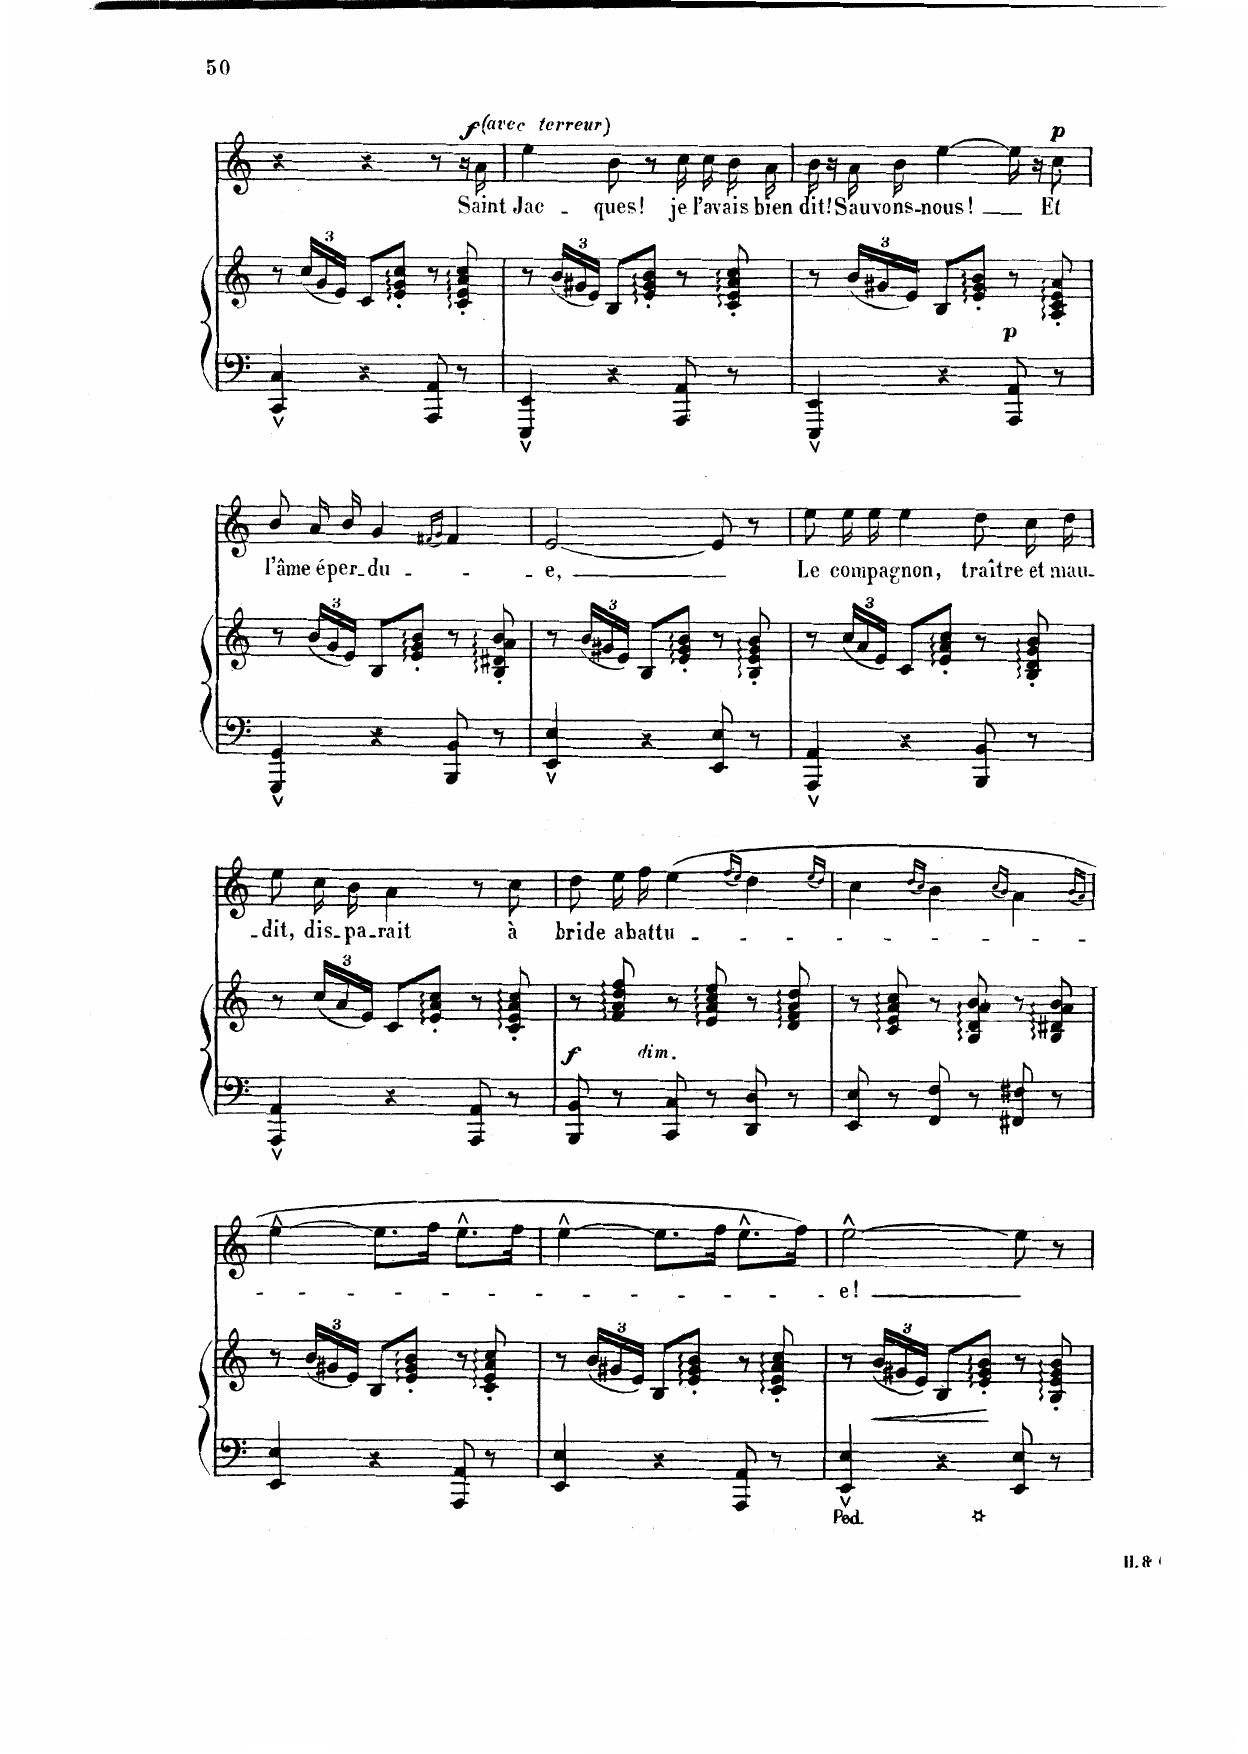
**kern	**kern	**dynam	**kern	**text	**dynam
*part2	*part2	*part2	*part1	*part1	*part1
*staff3	*staff2	*staff2/3	*staff1	*staff1	*staff1
*I"Piano	*	*	*I"Chant Voice	*	*
*I'Pno	*	*	*	*	*
*clefF4	*clefG2	*	*clefG2	*	*
*k[]	*k[]	*	*k[]	*	*
*M3/4	*M3/4	*	*M3/4	*	*
=58	=58	=58	=58	=58	=58
4CC/^^ 4C/^^	8r	.	4r	.	.
*	*Xbrackettup	*	*	*	*
.	24cc/LL	.	.	.	.
.	24g/	.	.	.	.
.	24e/JJ	.	.	.	.
4r	8c/L	.	4r	.	.
.	8e/' 8g/' 8cc/'J	.	.	.	.
8AAA/ 8AA/	8r	.	8r	.	.
8r	8c/' 8e/' 8a/' 8cc/'	.	16r	.	.
!	!	!	!	!	!LO:DY:a
!	!	!	!	!	!LO:DY:n=1:a
.	.	.	16a\	Saint	f other-dynamics
=59	=59	=59	=59	=59	=59
4EEE/^^ 4EE/^^	8r	.	4ee\	Jac-	.
.	24b/LL	.	.	.	.
.	24g#X/	.	.	.	.
.	24e/JJ	.	.	.	.
4r	8B/L	.	8b\	-ques!	.
.	8e/' 8g#/' 8b/'J	.	8r	.	.
8AAA/ 8AA/	8r	.	16cc\	je	.
.	.	.	16cc\	l'a-	.
8r	8c/' 8e/' 8a/' 8cc/'	.	16b\	-vais	.
.	.	.	16a\	bien	.
=60	=60	=60	=60	=60	=60
4EEE/^^ 4EE/^^	8r	.	16b\	dit!	.
.	.	.	16r	.	.
.	24b/LL	.	16a\	Sau-	.
.	24g#X/	.	.	.	.
.	.	.	16b\	-vons-	.
.	24e/JJ	.	.	.	.
4r	8B/L	.	[4ee\	-nous!	.
.	8e/' 8g#/' 8b/'J	.	.	.	.
!	!	!LO:DY:b	!	!	!
8AAA/ 8AA/	8r	p	16ee\]	.	.
.	.	.	16r	.	.
!	!	!	!	!	!LO:DY:a
8r	8A/' 8c/' 8e/' 8a/'	.	8cc\	Et	p
=61	=61	=61	=61	=61	=61
4GGG/^^ 4GG/^^	8r	.	8b/	l'âme	.
.	24b/LL	.	16a/	é-	.
.	24g/	.	.	.	.
.	.	.	16b/	-per-	.
.	24e/JJ	.	.	.	.
4r	8B/L	.	4g/	-du-	.
.	8e/' 8g/' 8b/'J	.	.	.	.
.	.	.	(16qf#X/LL	.	.
.	.	.	16qg/JJ)	.	.
8BBB/ 8BB/	8r	.	4f#/	.	.
8r	8B/' 8d#X/' 8a/' 8b/'	.	.	.	.
=62	=62	=62	=62	=62	=62
4EE/^^ 4E/^^	8r	.	[2e/	-e,	.
.	24b/LL	.	.	.	.
.	24g#X/	.	.	.	.
.	24e/JJ	.	.	.	.
4r	8B/L	.	.	.	.
.	8e/' 8g#/' 8b/'J	.	.	.	.
8EE/ 8E/	8r	.	8e/]	.	.
8r	8B/' 8e/' 8g#/' 8b/'	.	8r	.	.
=63	=63	=63	=63	=63	=63
4AAA/^^ 4AA/^^	8r	.	8ee\	Le	.
.	24cc/LL	.	16ee\	com-	.
.	24a/	.	.	.	.
.	.	.	16ee\	-pa-	.
.	24e/JJ	.	.	.	.
4r	8c/L	.	4ee\	-gnon,	.
.	8e/' 8a/' 8cc/'J	.	.	.	.
8BBB/ 8BB/	8r	.	8dd\	traître	.
8r	8B/' 8d/' 8g/' 8b/'	.	16cc\	et	.
.	.	.	16dd\	mau-	.
=64	=64	=64	=64	=64	=64
4AAA/^^ 4AA/^^	8r	.	8ee\	-- dit,	.
.	24cc/LL	.	16cc\	dis-	.
.	24a/	.	.	.	.
.	.	.	16b\	-pa-	.
.	24e/JJ	.	.	.	.
4r	8c/L	.	4a\	-rait	.
.	8e/' 8a/' 8cc/'J	.	.	.	.
8AAA/ 8AA/	8r	.	8r	.	.
8r	8B/' 8d/' 8g/' 8b/'	.	8cc\	à	.
=65	=65	=65	=65	=65	=65
!	!	!LO:DY:b=2	!	!	!
8BBB/ 8BB/	8r	f	8dd\	bride	.
!	!LO:TX:b:i:t=dim.	!	!	!	!
8r	8f/ 8a/ 8dd/ 8ff/	.	16ee\	a-	.
.	.	.	16ff\	-bat-	.
8CC/ 8C/	8r	.	(4ee\	-tu-	.
8r	8e/ 8a/ 8cc/ 8ee/	.	.	.	.
.	.	.	(16qff/LL	.	.
.	.	.	16qee/JJ)	.	.
8DD/ 8D/	8r	.	4dd\	.	.
8r	8d/ 8f/ 8a/ 8dd/	.	.	.	.
=66	=66	=66	=66	=66	=66
.	.	.	(16qee/LL	.	.
.	.	.	16qdd/JJ)	.	.
8EE/ 8E/	8r	.	4cc\	.	.
8r	8c/ 8e/ 8a/ 8cc/	.	.	.	.
.	.	.	(16qdd/LL	.	.
.	.	.	16qcc/JJ)	.	.
8FF/ 8F/	8r	.	4b\	.	.
8r	8B/ 8d/ 8a/ 8b/	.	.	.	.
.	.	.	(16qcc/LL	.	.
.	.	.	16qb/JJ)	.	.
8FF#X/ 8F#X/	8r	.	4a\	.	.
8r	8B/ 8d#X/ 8a/ 8b/	.	.	.	.
.	.	.	(16qb/LL	.	.
.	.	.	16qa/JJ)	.	.
=67	=67	=67	=67	=67	=67
4EE/ 4E/	8r	.	[4ee^^\	.	.
.	24b/LL	.	.	.	.
.	24g#X/	.	.	.	.
.	24e/JJ	.	.	.	.
4r	8B/L	.	8.ee\L]	.	.
.	8e/' 8g#/' 8b/'J	.	.	.	.
.	.	.	16ff\Jk	.	.
8AAA/ 8AA/	8r	.	8.ee^^\L	.	.
8r	8c/' 8e/' 8a/' 8cc/'	.	.	.	.
.	.	.	16ff\Jk	.	.
=68	=68	=68	=68	=68	=68
4EE/ 4E/	8r	.	[4ee^^\	.	.
.	24b/LL	.	.	.	.
.	24g#X/	.	.	.	.
.	24e/JJ	.	.	.	.
4r	8B/L	.	8.ee\L]	.	.
.	8e/' 8g#/' 8b/'J	.	.	.	.
.	.	.	16ff\Jk	.	.
8AAA/ 8AA/	8r	.	8.ee^^\L	.	.
8r	8c/' 8e/' 8a/' 8cc/'	.	.	.	.
.	.	.	16ff\Jk)	.	.
=69	=69	=69	=69	=69	=69
4EE/^^ 4E/^^	8r	.	[2ee^^\	-e!	.
!	!	!LO:HP:b	!	!	!
.	24b/LL	<	.	.	.
.	24g#X/	.	.	.	.
.	24e/JJ	.	.	.	.
4r	8B/L	.	.	.	.
.	8e/' 8g#/' 8b/'J	[	.	.	.
8EE/ 8E/	8r	.	8ee\]	.	.
8r	8B/' 8e/' 8g#/' 8b/'	.	8r	.	.
=	=	=	=	=	=
*-	*-	*-	*-	*-	*-
